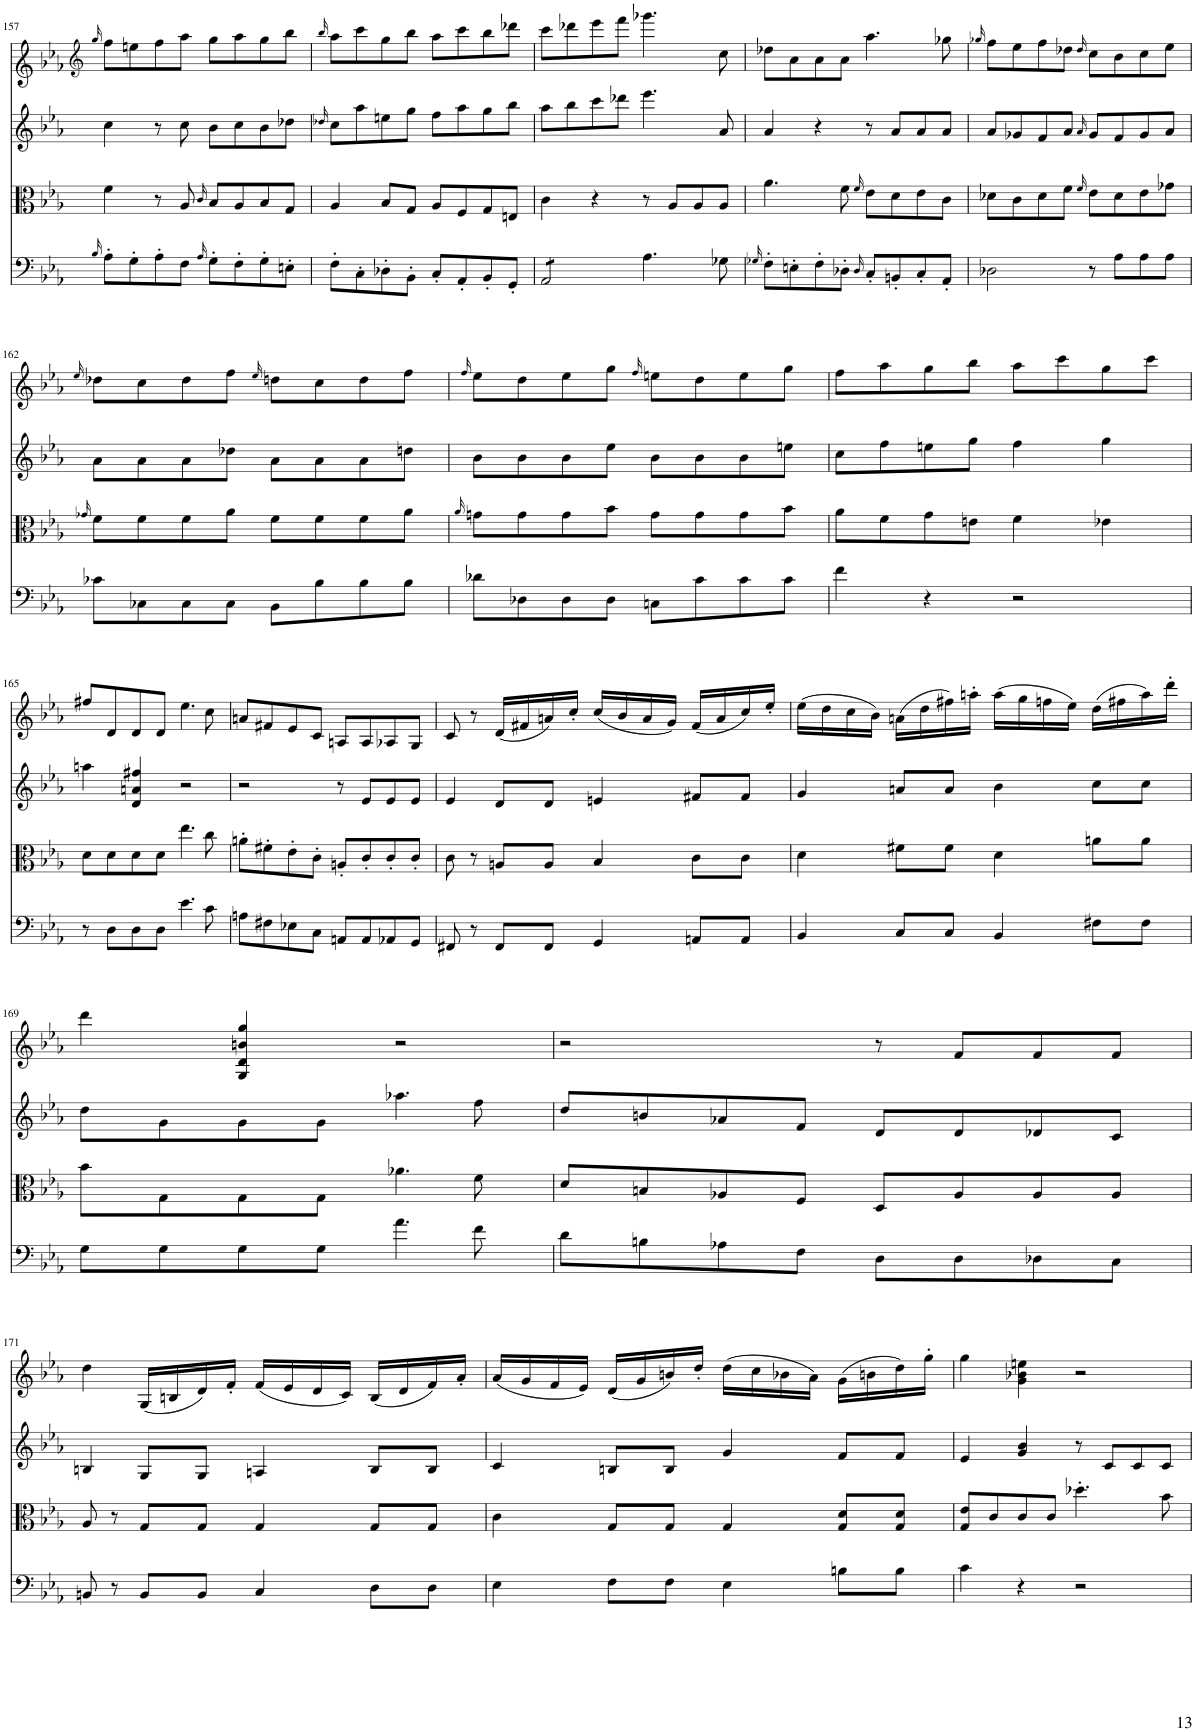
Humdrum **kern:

**kern	**kern	**kern	**kern
*part4	*part3	*part2	*part1
*staff4	*staff3	*staff2	*staff1
*I"Piano	*I"Piano	*I"Piano	*I"Piano
*I'Pno	*I'Pno	*I'Pno	*I'Pno
!!LO:PB:g=z
*clefF4	*clefC3	*clefG2	*clefG2
*k[b-e-a-]	*k[b-e-a-]	*k[b-e-a-]	*k[b-e-a-]
*M4/4	*M4/4	*M4/4	*M4/4
*met(c)	*met(c)	*met(c)	*met(c)
=157	=157	=157	=157
16qB-/	.	.	16qgg/
8A-'\L	4f\	4cc\	8ff\L
8G'\	.	.	8een\
8A-'\	8r	8r	8ff\
8F\J	8A-/	8cc\	8aa-\J
16qA-/	16qc/	.	.
8G'\L	8B-/L	8b-\L	8gg\L
8F'\	8A-/	8cc\	8aa-\
8G'\	8B-/	8b-\	8gg\
8En'\J	8G/J	8dd-X\J	8bb-\J
=158	=158	=158	=158
.	.	16qdd-X/	16qbb-/
8F'\L	4A-/	8cc\L	8aa-\L
8C'\	.	8aa-\	8ccc\
8D-X'\	8B-/L	8een\	8gg\
8BB-'\J	8G/J	8gg\J	8bb-\J
8C'/L	8A-/L	8ff\L	8aa-\L
8AA-'/	8F/	8aa-\	8ccc\
8BB-'/	8G/	8gg\	8bb-\
8GG'/J	8En/J	8bb-\J	8ddd-X\J
=159	=159	=159	=159
*tremolo	*	*	*
8AA-/L	4c\	8aa-\L	8ccc\L
8AA-/	.	8bb-\	8ddd-X\
8AA-/	4r	8ccc\	8eee-\
8AA-/J	.	8ddd-X\J	8fff\J
*Xtremolo	*	*	*
4.A-\	8r	4.eee-\	4.ggg-X\
.	8A-/L	.	.
.	8A-/	.	.
8G-X\	8A-/J	8a-/	8cc\
=160	=160	=160	=160
16qG-X/	.	.	.
8F'\L	4.a-\	4a-/	8dd-X\L
8En'\	.	.	8a-\
8F'\	.	4r	8a-\
8D-X'\J	8f\	.	8a-\J
16qD-/	16qf/	.	.
8C'/L	8e-\L	8r	4.aa-\
8BBn'/	8d\	8a-/L	.
8C'/	8e-\	8a-/	.
8AA-'/J	8c\J	8a-/J	8gg-X\
=161	=161	=161	=161
.	.	.	16qgg-X/
2D-X\	8d-X\L	8a-/L	8ff\L
.	8c\	8g-X/	8ee-\
.	8d-\	8f/	8ff\
.	8f\J	8a-/J	8dd-X\J
.	16qf/	16qa-/	16qdd-/
8r	8e-\L	8g-/L	8cc\L
8A-\L	8d-\	8f/	8b-\
8A-\	8e-\	8g-/	8cc\
8A-\J	8g-X\J	8a-/J	8ee-\J
!!LO:LB:g=z
=162	=162	=162	=162
.	16qg-X/	.	16qee-/
8c-X\L	8f\L	8a-\L	8dd-X\L
8C-X\	8f\	8a-\	8cc\
8C-\	8f\	8a-\	8dd-\
8C-\J	8a-\J	8dd-X\J	8ff\J
.	.	.	16qee-/
8BB-\L	8f\L	8a-\L	8ddn\L
8B-\	8f\	8a-\	8cc\
8B-\	8f\	8a-\	8dd\
8B-\J	8a-\J	8ddn\J	8ff\J
=163	=163	=163	=163
.	16qa-/	.	16qff/
8d-X\L	8gn\L	8b-\L	8ee-\L
8D-X\	8g\	8b-\	8dd\
8D-\	8g\	8b-\	8ee-\
8D-\J	8b-\J	8ee-\J	8gg\J
.	.	.	16qff/
8Cn\L	8g\L	8b-\L	8een\L
8c\	8g\	8b-\	8dd\
8c\	8g\	8b-\	8ee\
8c\J	8b-\J	8een\J	8gg\J
=164	=164	=164	=164
4f\	8a-\L	8cc\L	8ff\L
.	8f\	8ff\	8aa-\
4r	8g\	8een\	8gg\
.	8en\J	8gg\J	8bb-\J
2r	4f\	4ff\	8aa-\L
.	.	.	8ccc\
.	4e-X\	4gg\	8gg\
.	.	.	8ccc\J
!!LO:LB:g=z
=165	=165	=165	=165
8r	8d\L	4aan\	8ff#X/L
8D\L	8d\	.	8d/
8D\	8d\	4d/ 4an/ 4ff#X/	8d/
8D\J	8d\J	.	8d/J
4.e-\	4.ee-\	2r	4.ee-\
8c\	8cc\	.	8cc\
=166	=166	=166	=166
8An\L	8an'\L	2r	8an/L
8F#X\	8f#X'\	.	8f#X/
8E-X\	8e-'\	.	8e-/
8C\J	8c'\J	.	8c/J
8AAn/L	8An'/L	8r	8An/L
8AA/	8c'/	8e-/L	8A/
8AA-X/	8c'/	8e-/	8A-X/
8GG/J	8c'/J	8e-/J	8G/J
=167	=167	=167	=167
8FF#X/	8c\	4e-/	8c/
8r	8r	.	8r
8FF#/L	8An/L	8d/L	(16d/LL
.	.	.	16f#X/
8FF#/J	8A/J	8d/J	16an/)
.	.	.	16cc'/JJ
4GG/	4B-/	4en/	(16cc/LL
.	.	.	16b-/
.	.	.	16a/
.	.	.	16g/JJ)
8AAn/L	8c\L	8f#X/L	(16f#/LL
.	.	.	16a/
8AA/J	8c\J	8f#/J	16cc/)
.	.	.	16ee-'/JJ
=168	=168	=168	=168
4BB-/	4d\	4g/	(16ee-\LL
.	.	.	16dd\
.	.	.	16cc\
.	.	.	16b-\JJ)
8C/L	8f#X\L	8an/L	(16an\LL
.	.	.	16dd\
8C/J	8f#\J	8a/J	16ff#X\)
.	.	.	16aan'\JJ
4BB-/	4d\	4b-\	(16aa\LL
.	.	.	16gg\
.	.	.	16ffn\
.	.	.	16ee-\JJ)
8F#X\L	8an\L	8cc\L	(16dd\LL
.	.	.	16ff#X\
8F#\J	8a\J	8cc\J	16aa\)
.	.	.	16ddd'\JJ
!!LO:LB:g=z
=169	=169	=169	=169
8G\L	8b-\L	8dd\L	4ddd\
8G\	8G\	8g\	.
8G\	8G\	8g\	4G/ 4d/ 4bn/ 4gg/
8G\J	8G\J	8g\J	.
4.a-\	4.a-X\	4.aa-X\	2r
8f\	8f\	8ff\	.
=170	=170	=170	=170
8d\L	8d/L	8dd/L	2r
8Bn\	8Bn/	8bn/	.
8A-X\	8A-X/	8a-X/	.
8F\J	8F/J	8f/J	.
8D\L	8D/L	8d/L	8r
8D\	8A-/	8d/	8f/L
8D-X\	8A-/	8d-X/	8f/
8C\J	8A-/J	8c/J	8f/J
!!LO:LB:g=z
=171	=171	=171	=171
8BBn/	8A-/	4Bn/	4dd\
8r	8r	.	.
8BB/L	8G/L	8G/L	(16G/LL
.	.	.	16Bn/
8BB/J	8G/J	8G/J	16d/)
.	.	.	16f'/JJ
4C/	4G/	4An/	(16f/LL
.	.	.	16e-/
.	.	.	16d/
.	.	.	16c/JJ)
8D\L	8G/L	8B/L	(16B/LL
.	.	.	16d/
8D\J	8G/J	8B/J	16f/)
.	.	.	16a-'/JJ
=172	=172	=172	=172
4E-\	4c\	4c/	(16a-/LL
.	.	.	16g/
.	.	.	16f/
.	.	.	16e-/JJ)
8F\L	8G/L	8Bn/L	(16d/LL
.	.	.	16g/
8F\J	8G/J	8B/J	16bn/)
.	.	.	16dd'/JJ
4E-\	4G/	4g/	(16dd\LL
.	.	.	16cc\
.	.	.	16b-X\
.	.	.	16a-\JJ)
8Bn\L	8G/ 8d/L	8f/L	(16g\LL
.	.	.	16bn\
8B\J	8G/ 8d/J	8f/J	16dd\)
.	.	.	16gg'\JJ
=173	=173	=173	=173
4c\	8G/ 8e-/L	4e-/	4gg\
.	8c/	.	.
4r	8c/	4g/ 4b-/	4g\ 4b-X\ 4een\
.	8c/J	.	.
2r	4.dd-X'\	8r	2r
.	.	8c/L	.
.	.	8c/	.
.	8b-\	8c/J	.
=	=	=	=
*-	*-	*-	*-
